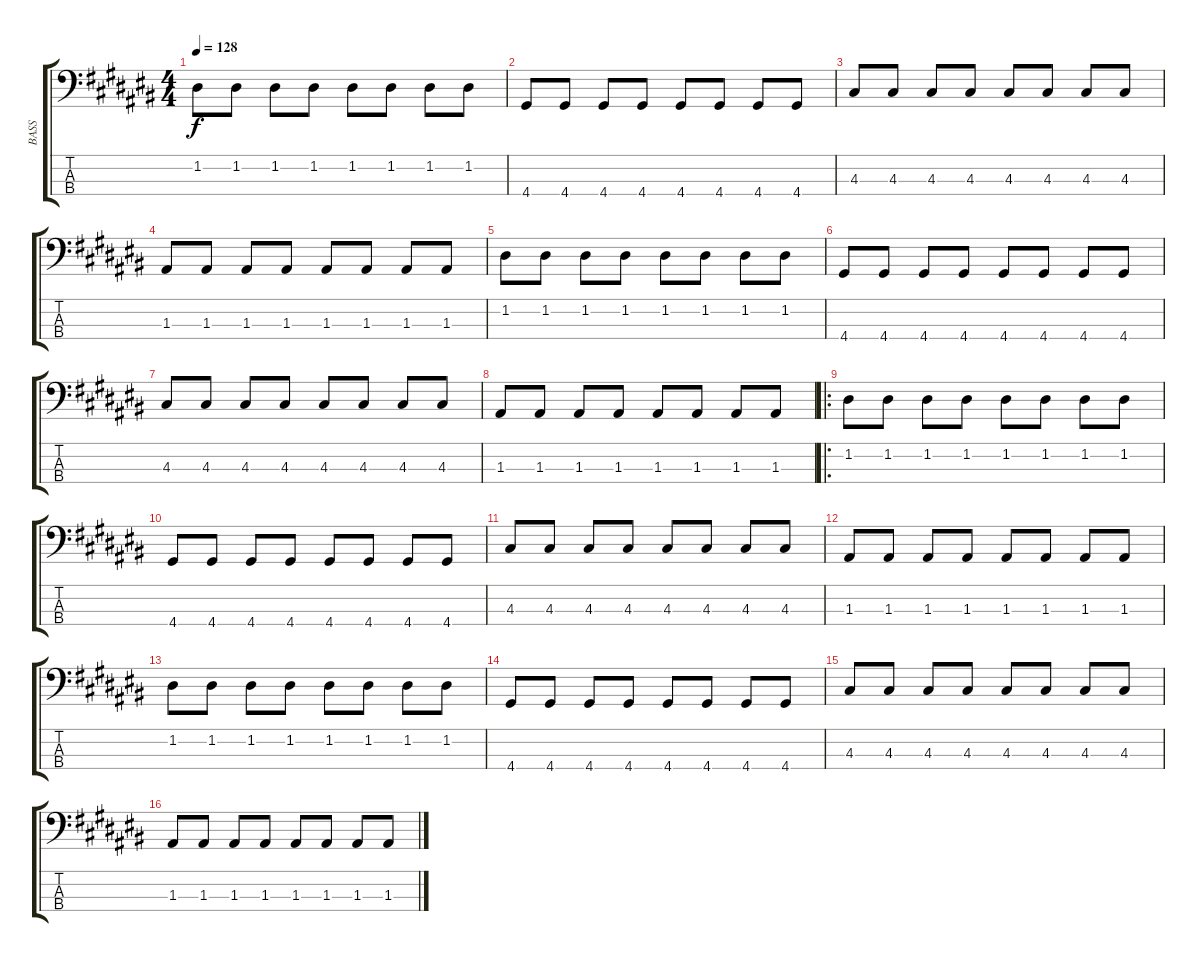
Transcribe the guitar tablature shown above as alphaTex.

\track ("BASS" "BASS") {instrument synthbass2}
\staff {score tabs}
\tuning (G2 D2 A1 E1) {hide}
\ts (4 4)
\tempo 128
\clef f4
\ks c#
1.2.8{dy f} 1.2.8 1.2.8 1.2.8 1.2.8 1.2.8 1.2.8 1.2.8 |
4.4.8 4.4.8 4.4.8 4.4.8 4.4.8 4.4.8 4.4.8 4.4.8 |
4.3.8 4.3.8 4.3.8 4.3.8 4.3.8 4.3.8 4.3.8 4.3.8 |
1.3.8 1.3.8 1.3.8 1.3.8 1.3.8 1.3.8 1.3.8 1.3.8 |
1.2.8 1.2.8 1.2.8 1.2.8 1.2.8 1.2.8 1.2.8 1.2.8 |
4.4.8 4.4.8 4.4.8 4.4.8 4.4.8 4.4.8 4.4.8 4.4.8 |
4.3.8 4.3.8 4.3.8 4.3.8 4.3.8 4.3.8 4.3.8 4.3.8 |
1.3.8 1.3.8 1.3.8 1.3.8 1.3.8 1.3.8 1.3.8 1.3.8 |
\ro
1.2.8 1.2.8 1.2.8 1.2.8 1.2.8 1.2.8 1.2.8 1.2.8 |
4.4.8 4.4.8 4.4.8 4.4.8 4.4.8 4.4.8 4.4.8 4.4.8 |
4.3.8 4.3.8 4.3.8 4.3.8 4.3.8 4.3.8 4.3.8 4.3.8 |
1.3.8 1.3.8 1.3.8 1.3.8 1.3.8 1.3.8 1.3.8 1.3.8 |
1.2.8 1.2.8 1.2.8 1.2.8 1.2.8 1.2.8 1.2.8 1.2.8 |
4.4.8 4.4.8 4.4.8 4.4.8 4.4.8 4.4.8 4.4.8 4.4.8 |
4.3.8 4.3.8 4.3.8 4.3.8 4.3.8 4.3.8 4.3.8 4.3.8 |
1.3.8 1.3.8 1.3.8 1.3.8 1.3.8 1.3.8 1.3.8 1.3.8
